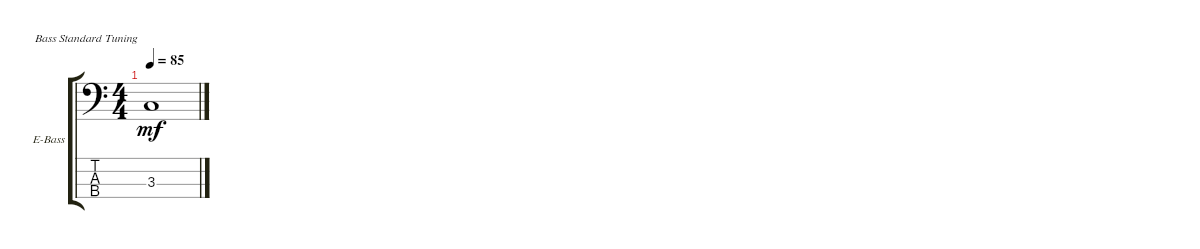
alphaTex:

\defaultSystemsLayout 4
\bracketExtendMode groupsimilarinstruments
\firstSystemTrackNameOrientation horizontal
\otherSystemsTrackNameOrientation horizontal
\track ("Electric Bass" "E-Bass") {instrument electricbassfinger}
\staff {score tabs}
\tuning (G2 D2 A1 E1)
\ts (4 4)
\tempo 85
\clef f4
\scale
0.333333
\ks c
3.3.1{dy mf}
